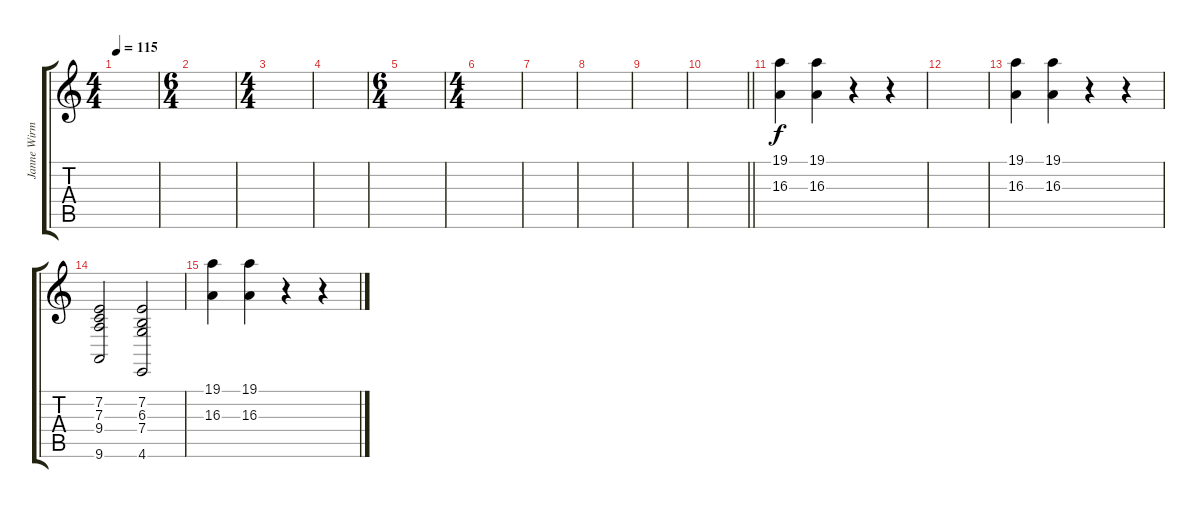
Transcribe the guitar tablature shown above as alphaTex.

\track ("Janne Wirman" "Janne Wirm") {instrument lead2sawtooth}
\staff {score tabs}
\tuning (D4 A3 F3 C3 G2 C2) {hide}
\ts (4 4)
\tempo 115
\clef g2
\ks c
|
\ts (6 4)
|
\ts (4 4)
|
|
\ts (6 4)
|
\ts (4 4)
|
|
|
|
\barLineRight lightlight
|
(19.1 16.3).4{volume 9} (19.1 16.3).4 r.4 r.4 |
|
(19.1 16.3).4{volume 9 instrument choiraahs} (19.1 16.3).4 r.4 r.4 |
(7.2 7.3 9.4 9.6).2{instrument choiraahs} (7.2 6.3 7.4 4.6).2 |
(19.1 16.3).4{volume 9 instrument choiraahs} (19.1 16.3).4 r.4 r.4
